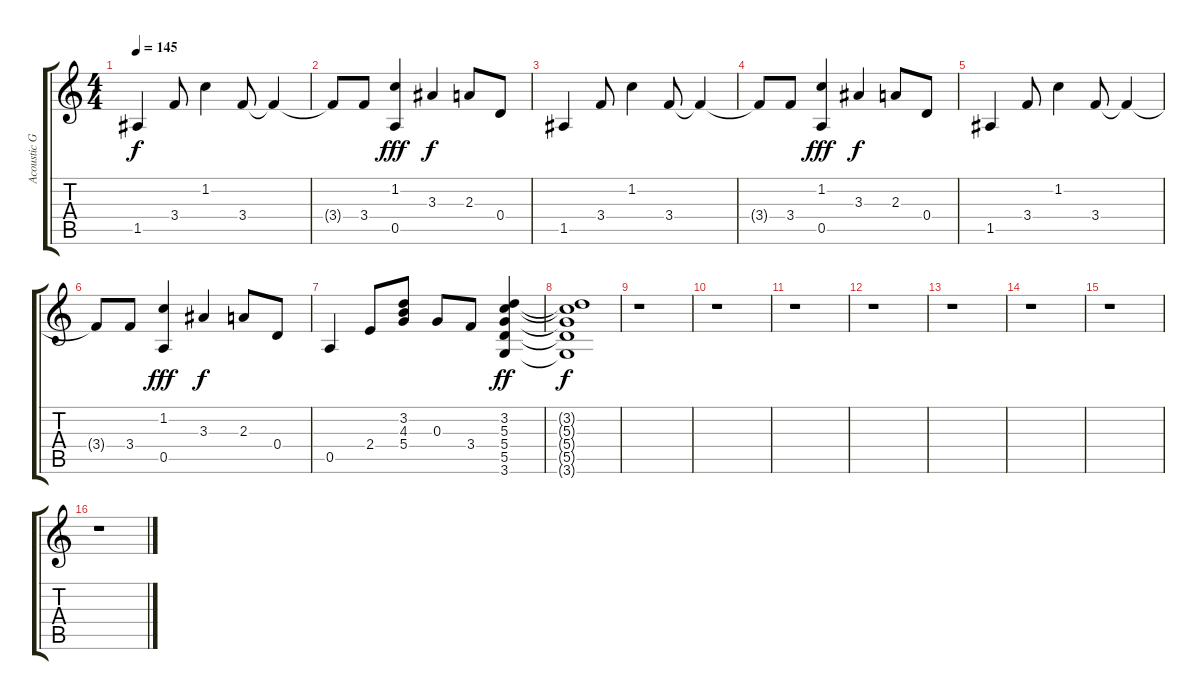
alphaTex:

\track ("Acoustic Guitar" "Acoustic G") {instrument acousticguitarsteel}
\staff {score tabs}
\tuning (E4 B3 G3 D3 A2 E2) {hide}
\ts (4 4)
\tempo 145
\clef g2
\ks c
1.5.4{dy f} 3.4.8 1.2.4 3.4.8 3.4{t}.4 |
3.4{t}.8 3.4.8 (1.2 0.5).4{dy fff} 3.3.4{dy f} 2.3.8 0.4.8 |
1.5.4 3.4.8 1.2.4 3.4.8 3.4{t}.4 |
3.4{t}.8 3.4.8 (1.2 0.5).4{dy fff} 3.3.4{dy f} 2.3.8 0.4.8 |
1.5.4 3.4.8 1.2.4 3.4.8 3.4{t}.4 |
3.4{t}.8 3.4.8 (1.2 0.5).4{dy fff} 3.3.4{dy f} 2.3.8 0.4.8 |
0.5.4 2.4.8 (3.2 4.3 5.4).8 0.3.8 3.4.8 (3.2 5.3 5.4 5.5 3.6).4{dy ff} |
(3.2{t} 5.3{t} 5.4{t} 5.5{t} 3.6{t}).1{dy f} |
r.1 |
r.1 |
r.1 |
r.1 |
r.1 |
r.1 |
r.1 |
r.1
